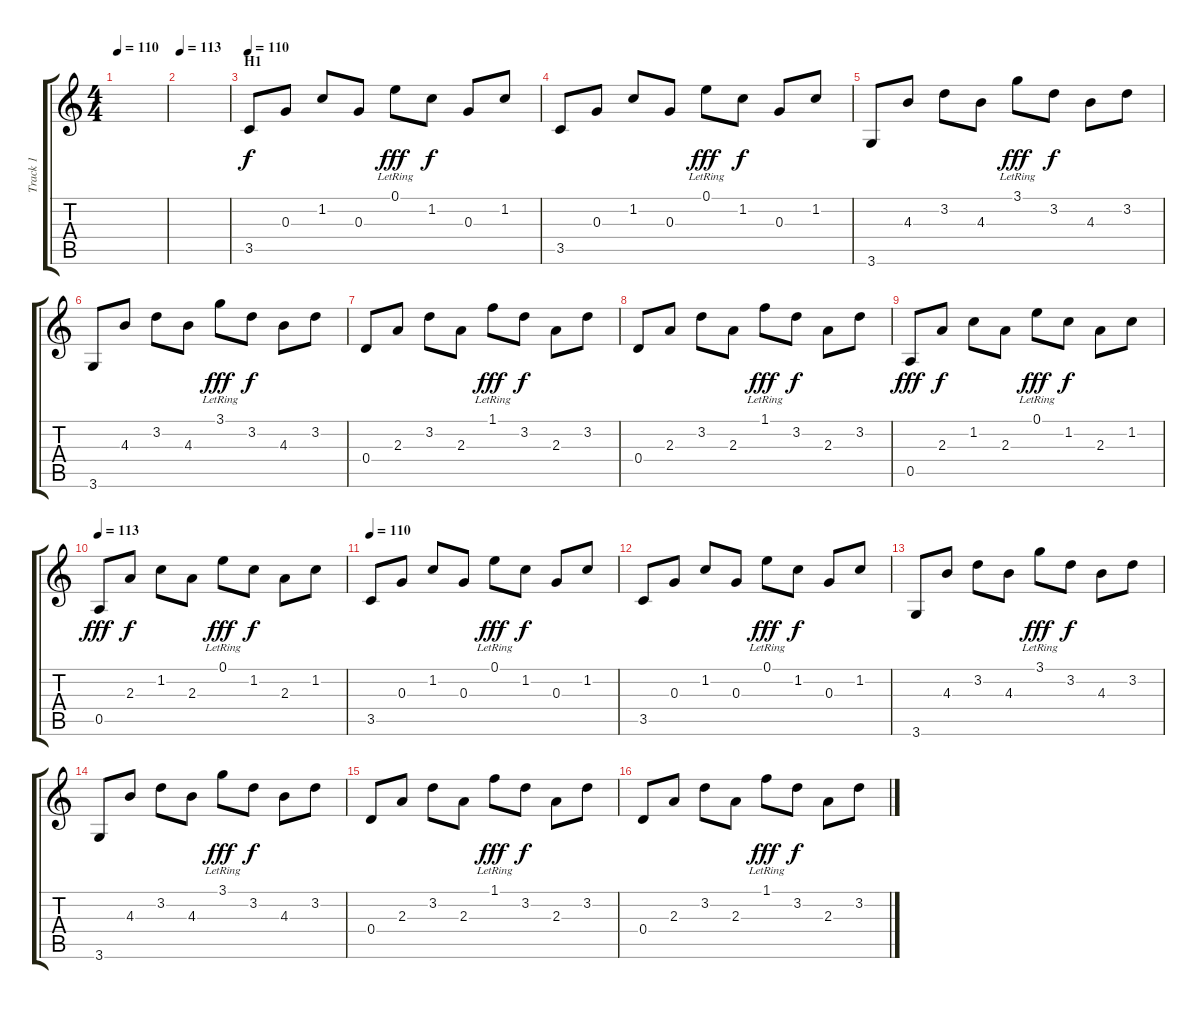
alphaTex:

\track ("Track 1" "Track 1") {instrument electricguitarclean}
\staff {score tabs}
\tuning (E4 B3 G3 D3 A2 E2) {hide}
\ts (4 4)
\tempo 110
\clef g2
\ks c
|
\tempo 113
|
\section ("" "H1")
\tempo 110
3.5.8 0.3.8 1.2.8 0.3.8 0.1{lr}.8{dy fff} 1.2.8{dy f} 0.3.8 1.2.8 |
3.5.8 0.3.8 1.2.8 0.3.8 0.1{lr}.8{dy fff} 1.2.8{dy f} 0.3.8 1.2.8 |
3.6.8 4.3.8 3.2.8 4.3.8 3.1{lr}.8{dy fff} 3.2.8{dy f} 4.3.8 3.2.8 |
3.6.8 4.3.8 3.2.8 4.3.8 3.1{lr}.8{dy fff} 3.2.8{dy f} 4.3.8 3.2.8 |
0.4.8 2.3.8 3.2.8 2.3.8 1.1{lr}.8{dy fff} 3.2.8{dy f} 2.3.8 3.2.8 |
0.4.8 2.3.8 3.2.8 2.3.8 1.1{lr}.8{dy fff} 3.2.8{dy f} 2.3.8 3.2.8 |
0.5.8{dy fff} 2.3.8{dy f} 1.2.8 2.3.8 0.1{lr}.8{dy fff} 1.2.8{dy f} 2.3.8 1.2.8 |
\tempo 113
0.5.8{dy fff} 2.3.8{dy f} 1.2.8 2.3.8 0.1{lr}.8{dy fff} 1.2.8{dy f} 2.3.8 1.2.8 |
\tempo 110
3.5.8 0.3.8 1.2.8 0.3.8 0.1{lr}.8{dy fff} 1.2.8{dy f} 0.3.8 1.2.8 |
3.5.8 0.3.8 1.2.8 0.3.8 0.1{lr}.8{dy fff} 1.2.8{dy f} 0.3.8 1.2.8 |
3.6.8 4.3.8 3.2.8 4.3.8 3.1{lr}.8{dy fff} 3.2.8{dy f} 4.3.8 3.2.8 |
3.6.8 4.3.8 3.2.8 4.3.8 3.1{lr}.8{dy fff} 3.2.8{dy f} 4.3.8 3.2.8 |
0.4.8 2.3.8 3.2.8 2.3.8 1.1{lr}.8{dy fff} 3.2.8{dy f} 2.3.8 3.2.8 |
0.4.8 2.3.8 3.2.8 2.3.8 1.1{lr}.8{dy fff} 3.2.8{dy f} 2.3.8 3.2.8
